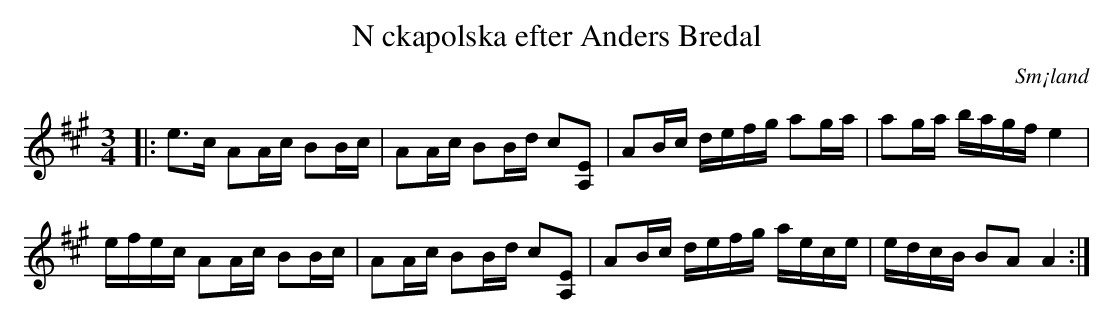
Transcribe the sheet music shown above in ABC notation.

X:1
T:N ckapolska efter Anders Bredal
O:Sm¡land
M:3/4
L:1/8
K:A
|: e>c AA/2c/2 BB/2c/2 | AA/2c/2 BB/2d/2 c[EA,] | AB/2c/2 d/2e/2f/2g/2 ag/2a/2 | ag/2a/2 b/2a/2g/2f/2 e2 |
 e/2f/2e/2c/2 AA/2c/2 BB/2c/2 | AA/2c/2 BB/2d/2 c[EA,] | AB/2c/2 d/2e/2f/2g/2 a/2e/2c/2e/2 | e/2d/2c/2B/2 BA A2 :|
